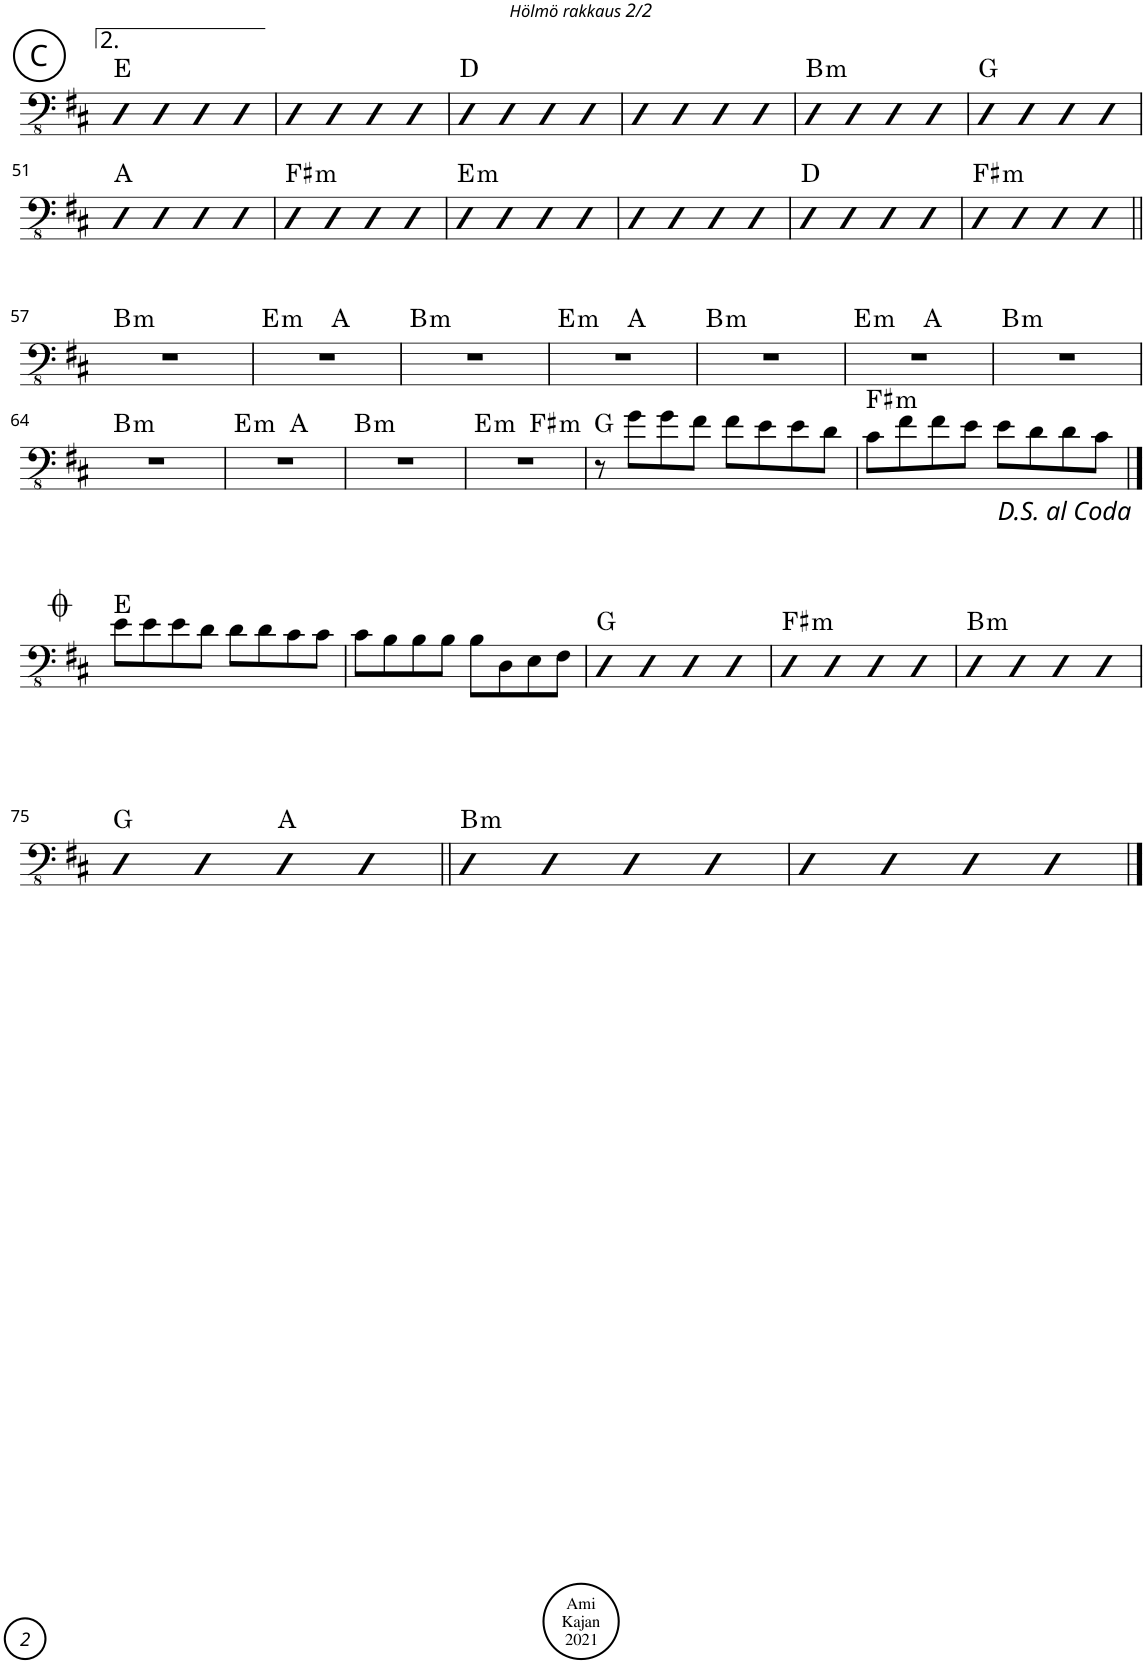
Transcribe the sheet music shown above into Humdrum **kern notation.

**kern	**harte
*part1	*part1
*staff1	*
*I"Acoustic Bass	*
*I'Bass	*
!!LO:PB:g=z
*clefFv4	*
*k[f#c#]	*
*M4/4	*
*met(c)	*
!!LO:REH:place=s1:a:cj:enc=circle:fs=14:t=C
=45	=45
4GG	E:maj
4GG	.
4GG	.
4GG	.
=46	=46
4GG	.
4GG	.
4GG	.
4GG	.
=47	=47
4GG	D:maj
4GG	.
4GG	.
4GG	.
=48	=48
4GG	.
4GG	.
4GG	.
4GG	.
=49	=49
!	!LO:H:kt=m
4GG	B:min
4GG	.
4GG	.
4GG	.
=50	=50
4GG	G:maj
4GG	.
4GG	.
4GG	.
!!LO:LB:g=z
=51	=51
4GG	A:maj
4GG	.
4GG	.
4GG	.
=52	=52
!	!LO:H:kt=m
4GG	F#:min
4GG	.
4GG	.
4GG	.
=53	=53
!	!LO:H:kt=m
4GG	E:min
4GG	.
4GG	.
4GG	.
=54	=54
4GG	.
4GG	.
4GG	.
4GG	.
=55	=55
4GG	D:maj
4GG	.
4GG	.
4GG	.
=56	=56
!	!LO:H:kt=m
4GG	F#:min
4GG	.
4GG	.
4GG	.
!!LO:LB:g=z
=57||	=57||
!	!LO:H:kt=m
1r	B:min
=58	=58
!	!LO:H:kt=m
*^	*
1r	2ryy	E:min
.	2ryy	A:maj
=59	=59	=59
!	!	!LO:H:kt=m
*v	*v	*
1r	B:min
=60	=60
!	!LO:H:kt=m
*^	*
1r	2ryy	E:min
.	2ryy	A:maj
=61	=61	=61
!	!	!LO:H:kt=m
*v	*v	*
1r	B:min
=62	=62
!	!LO:H:kt=m
*^	*
1r	2ryy	E:min
.	2ryy	A:maj
=63	=63	=63
!	!	!LO:H:kt=m
*v	*v	*
1r	B:min
!!LO:LB:g=z
=64	=64
!	!LO:H:kt=m
1r	B:min
=65	=65
!	!LO:H:kt=m
*^	*
1r	2ryy	E:min
.	2ryy	A:maj
=66	=66	=66
!	!	!LO:H:kt=m
*v	*v	*
1r	B:min
=67	=67
!	!LO:H:kt=m
*^	*
1r	2ryy	E:min
!	!	!LO:H:kt=m
.	2ryy	F#:min
*v	*v	*
=68	=68
8r	G:maj
8G\L	.
8G\	.
8F#\J	.
8F#\L	.
8E\	.
8E\	.
8D\J	.
=69	=69
!	!LO:H:kt=m
8C#\L	F#:min
8F#\	.
8F#\	.
8E\J	.
8E\L	.
8D\	.
8D\	.
8C#\J	.
!!LO:LB:g=z
==70	==70
8E\L	E:maj
8E\	.
8E\	.
8D\J	.
8D\L	.
8D\	.
8C#\	.
8C#\J	.
=71	=71
8C#\L	.
8BB\	.
8BB\	.
8BB\J	.
8BB\L	.
8DD\	.
8EE\	.
8FF#\J	.
=72	=72
4GG	G:maj
4GG	.
4GG	.
4GG	.
=73	=73
!	!LO:H:kt=m
4GG	F#:min
4GG	.
4GG	.
4GG	.
=74	=74
!	!LO:H:kt=m
4GG	B:min
4GG	.
4GG	.
4GG	.
!!LO:LB:g=z
=75	=75
4GG	G:maj
4GG	.
4GG	A:maj
4GG	.
=76||	=76||
!	!LO:H:kt=m
4GG	B:min
4GG	.
4GG	.
4GG	.
=77	=77
4GG	.
4GG	.
4GG	.
4GG	.
==	==
*-	*-
